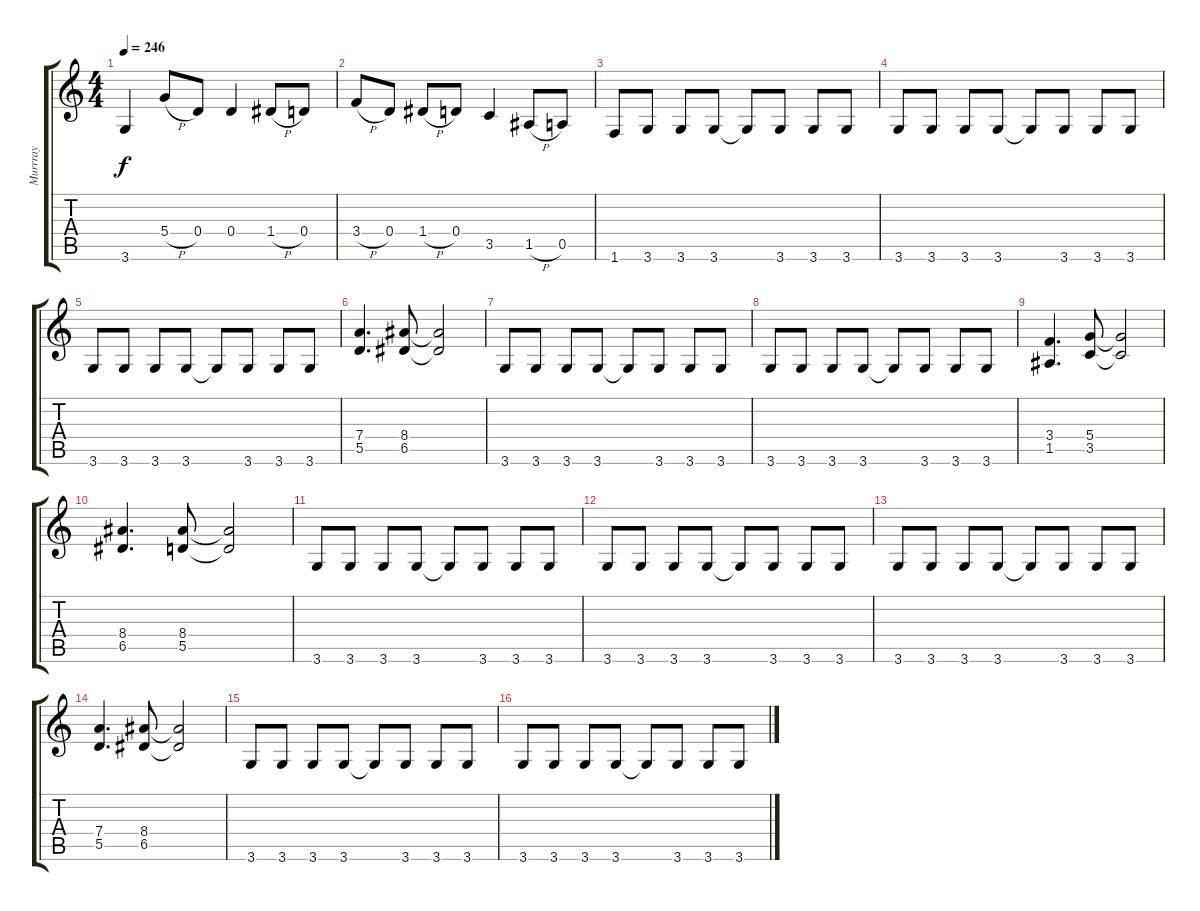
\track ("Murrray" "Murrray") {instrument distortionguitar}
\staff {score tabs}
\tuning (E4 B3 G3 D3 A2 E2) {hide}
\ts (4 4)
\tempo 246
\clef g2
\ks c
3.6{t}.4{dy f} 5.4{h}.8 0.4.8 0.4.4 1.4{h}.8 0.4.8 |
3.4{h}.8 0.4.8 1.4{h}.8 0.4.8 3.5.4 1.5{h}.8 0.5.8 |
1.6.8 3.6.8 3.6.8 3.6.8 3.6{t}.8 3.6.8 3.6.8 3.6.8 |
3.6.8 3.6.8 3.6.8 3.6.8 3.6{t}.8 3.6.8 3.6.8 3.6.8 |
3.6.8 3.6.8 3.6.8 3.6.8 3.6{t}.8 3.6.8 3.6.8 3.6.8 |
(7.4 5.5).4{d} (8.4 6.5).8 (8.4{t} 6.5{t}).2 |
3.6.8 3.6.8 3.6.8 3.6.8 3.6{t}.8 3.6.8 3.6.8 3.6.8 |
3.6.8 3.6.8 3.6.8 3.6.8 3.6{t}.8 3.6.8 3.6.8 3.6.8 |
(3.4 1.5).4{d} (5.4 3.5).8 (5.4{t} 3.5{t}).2 |
(8.4 6.5).4{d} (8.4 5.5).8 (8.4{t} 5.5{t}).2 |
3.6.8 3.6.8 3.6.8 3.6.8 3.6{t}.8 3.6.8 3.6.8 3.6.8 |
3.6.8 3.6.8 3.6.8 3.6.8 3.6{t}.8 3.6.8 3.6.8 3.6.8 |
3.6.8 3.6.8 3.6.8 3.6.8 3.6{t}.8 3.6.8 3.6.8 3.6.8 |
(7.4 5.5).4{d} (8.4 6.5).8 (8.4{t} 6.5{t}).2 |
3.6.8 3.6.8 3.6.8 3.6.8 3.6{t}.8 3.6.8 3.6.8 3.6.8 |
3.6.8 3.6.8 3.6.8 3.6.8 3.6{t}.8 3.6.8 3.6.8 3.6.8
